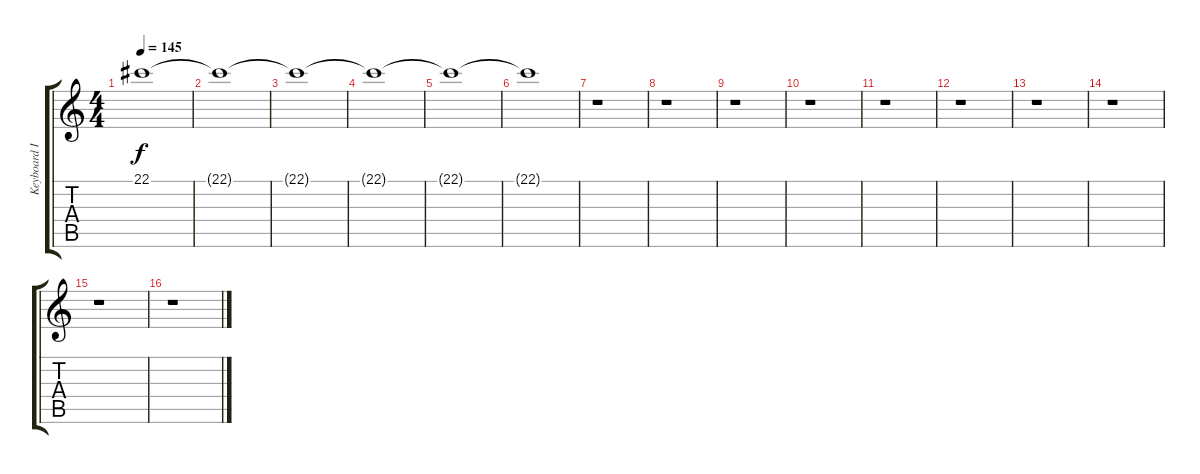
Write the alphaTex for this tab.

\track ("Keyboard II" "Keyboard I") {instrument stringensemble1}
\staff {score tabs}
\tuning (Eb4 Bb3 Gb3 Db3 Ab2 Eb2) {hide}
\ts (4 4)
\tempo 145
\clef g2
\ks c
22.1{t}.1{dy f} |
22.1{t}.1 |
22.1{t}.1 |
22.1{t}.1 |
22.1{t}.1 |
22.1{t}.1 |
r.1 |
r.1 |
r.1 |
r.1 |
r.1 |
r.1 |
r.1 |
r.1 |
r.1 |
r.1
